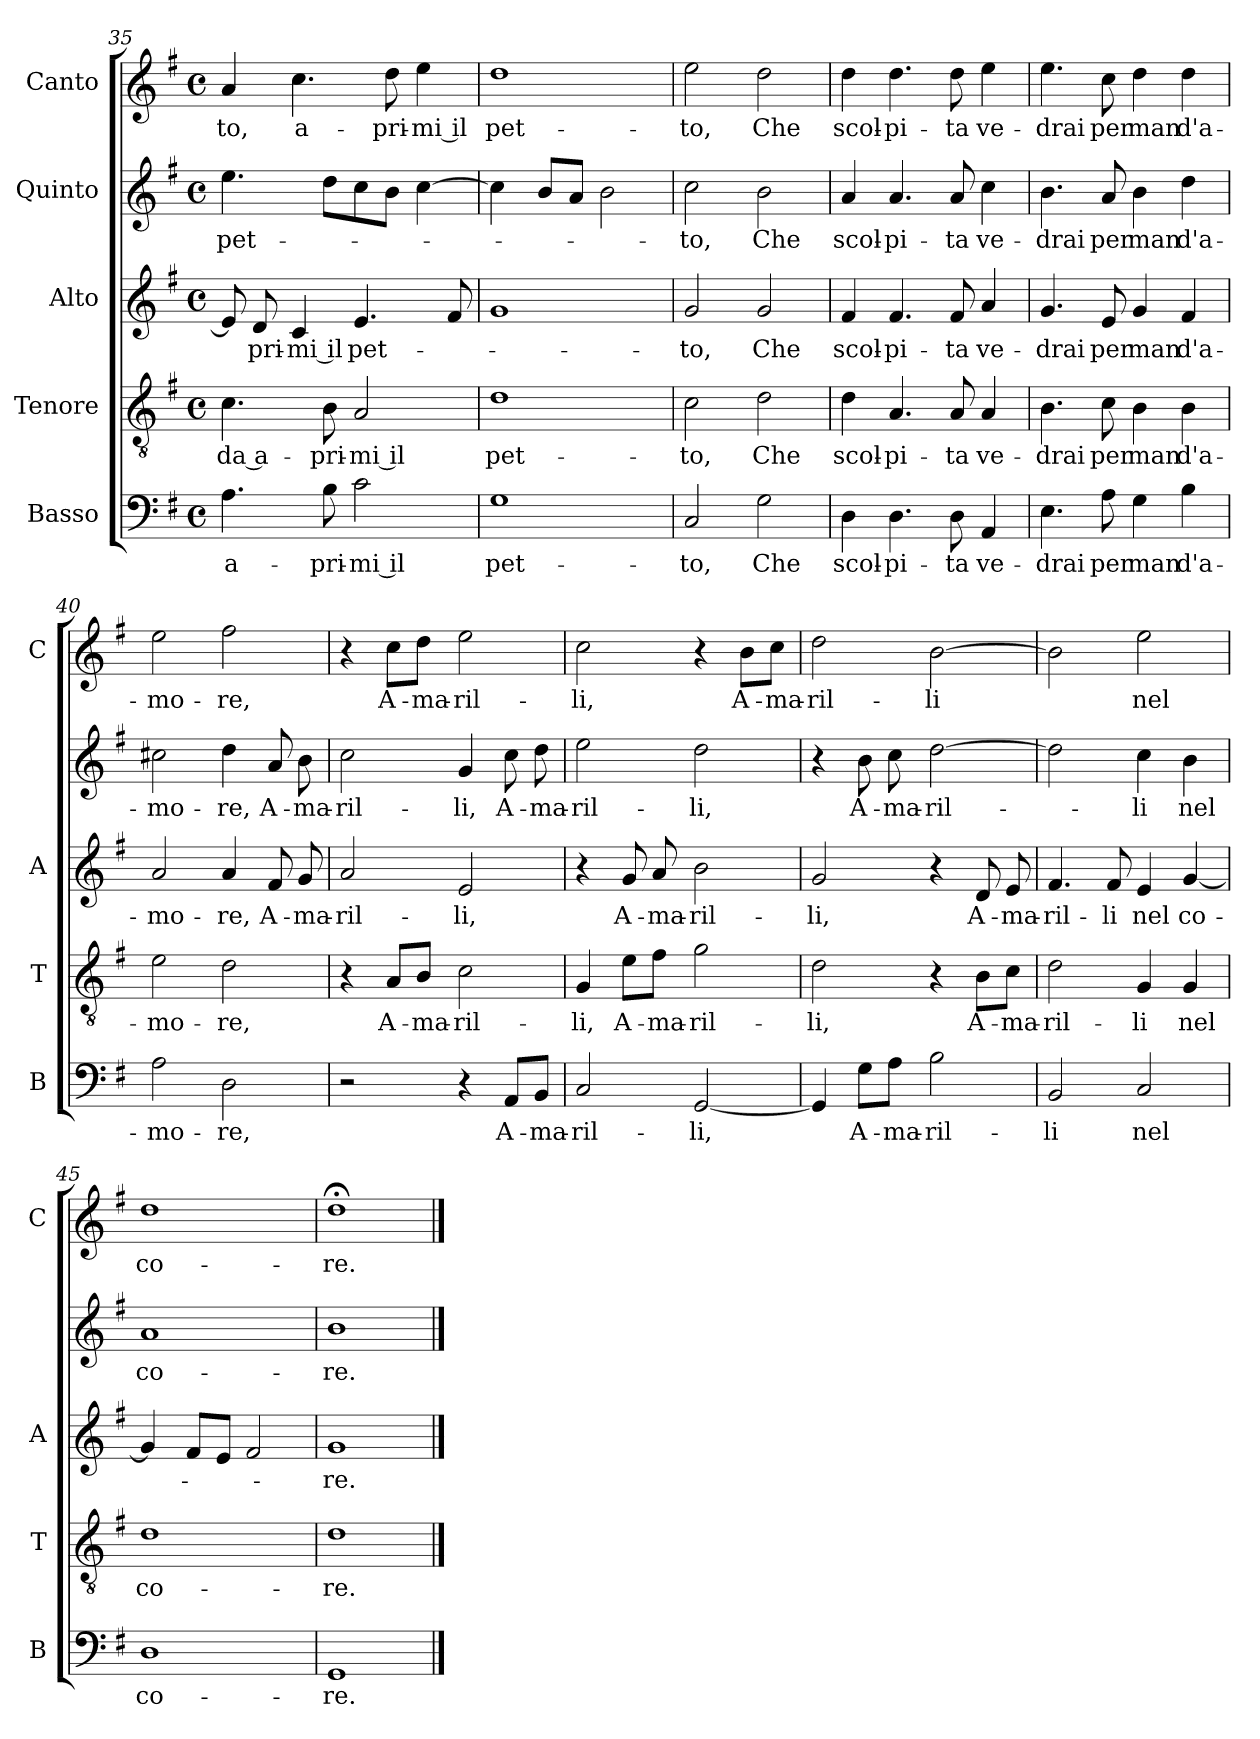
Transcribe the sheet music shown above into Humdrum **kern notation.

**kern	**text	**kern	**text	**kern	**text	**kern	**text	**kern	**text
*part5	*part5	*part4	*part4	*part3	*part3	*part2	*part2	*part1	*part1
*staff5	*staff5	*staff4	*staff4	*staff3	*staff3	*staff2	*staff2	*staff1	*staff1
*I"Basso	*	*I"Tenore	*	*I"Alto	*	*I"Quinto	*	*I"Canto	*
*I'B	*	*I'T	*	*I'A	*	*	*	*I'C	*
*clefF4	*	*clefGv2	*	*clefG2	*	*clefG2	*	*clefG2	*
*k[f#]	*	*k[f#]	*	*k[f#]	*	*k[f#]	*	*k[f#]	*
*G:	*	*G:	*	*G:	*	*G:	*	*G:	*
*M4/4	*	*M4/4	*	*M4/4	*	*M4/4	*	*M4/4	*
*met(c)	*	*met(c)	*	*met(c)	*	*met(c)	*	*met(c)	*
=35	=35	=35	=35	=35	=35	=35	=35	=35	=35
!	!LO:LY:b	!	!LO:LY:b	!	!	!	!LO:LY:b	!	!LO:LY:b
4.A\	a-	4.c\	-da a-	8e/]	.	4.ee\	pet-	4a/	-to,
!	!	!	!	!	!LO:LY:b	!	!	!	!
.	.	.	.	8d/	-pri-	.	.	.	.
!	!	!	!	!	!LO:LY:b	!	!	!	!LO:LY:b
.	.	.	.	4c/	-mi il	.	.	4.cc\	a-
!	!LO:LY:b	!	!LO:LY:b	!	!	!	!	!	!
8B\	-pri-	8B\	-pri-	.	.	8dd\L	.	.	.
!	!LO:LY:b	!	!LO:LY:b	!	!LO:LY:b	!	!	!	!
2c\	-mi il	2A/	-mi il	4.e/	pet-	8cc\	.	.	.
!	!	!	!	!	!	!	!	!	!LO:LY:b
.	.	.	.	.	.	8b\J	.	8dd\	-pri-
!	!	!	!	!	!	!	!	!	!LO:LY:b
.	.	.	.	.	.	[4cc\	.	4ee\	-mi il
.	.	.	.	8f#/	.	.	.	.	.
!!LO:LB:g=z
=36	=36	=36	=36	=36	=36	=36	=36	=36	=36
!	!LO:LY:b	!	!LO:LY:b	!	!	!	!	!	!LO:LY:b
1G	pet-	1d	pet-	1g	.	4cc\]	.	1dd	pet-
.	.	.	.	.	.	8b/L	.	.	.
.	.	.	.	.	.	8a/J	.	.	.
.	.	.	.	.	.	2b\	.	.	.
=37	=37	=37	=37	=37	=37	=37	=37	=37	=37
!	!LO:LY:b	!	!LO:LY:b	!	!LO:LY:b	!	!LO:LY:b	!	!LO:LY:b
2C/	-to,	2c\	-to,	2g/	-to,	2cc\	-to,	2ee\	-to,
!	!LO:LY:b	!	!LO:LY:b	!	!LO:LY:b	!	!LO:LY:b	!	!LO:LY:b
2G\	Che	2d\	Che	2g/	Che	2b\	Che	2dd\	Che
=38	=38	=38	=38	=38	=38	=38	=38	=38	=38
!	!LO:LY:b	!	!LO:LY:b	!	!LO:LY:b	!	!LO:LY:b	!	!LO:LY:b
4D\	scol-	4d\	scol-	4f#/	scol-	4a/	scol-	4dd\	scol-
!	!LO:LY:b	!	!LO:LY:b	!	!LO:LY:b	!	!LO:LY:b	!	!LO:LY:b
4.D\	-pi-	4.A/	-pi-	4.f#/	-pi-	4.a/	-pi-	4.dd\	-pi-
!	!LO:LY:b	!	!LO:LY:b	!	!LO:LY:b	!	!LO:LY:b	!	!LO:LY:b
8D\	-ta	8A/	-ta	8f#/	-ta	8a/	-ta	8dd\	-ta
!	!LO:LY:b	!	!LO:LY:b	!	!LO:LY:b	!	!LO:LY:b	!	!LO:LY:b
4AA/	ve-	4A/	ve-	4a/	ve-	4cc\	ve-	4ee\	ve-
=39	=39	=39	=39	=39	=39	=39	=39	=39	=39
!	!LO:LY:b	!	!LO:LY:b	!	!LO:LY:b	!	!LO:LY:b	!	!LO:LY:b
4.E\	-drai	4.B\	-drai	4.g/	-drai	4.b\	-drai	4.ee\	-drai
!	!LO:LY:b	!	!LO:LY:b	!	!LO:LY:b	!	!LO:LY:b	!	!LO:LY:b
8A\	per	8c\	per	8e/	per	8a/	per	8cc\	per
!	!LO:LY:b	!	!LO:LY:b	!	!LO:LY:b	!	!LO:LY:b	!	!LO:LY:b
4G\	man	4B\	man	4g/	man	4b\	man	4dd\	man
!	!LO:LY:b	!	!LO:LY:b	!	!LO:LY:b	!	!LO:LY:b	!	!LO:LY:b
4B\	d'a-	4B\	d'a-	4f#/	d'a-	4dd\	d'a-	4dd\	d'a-
=40	=40	=40	=40	=40	=40	=40	=40	=40	=40
!	!LO:LY:b	!	!LO:LY:b	!	!LO:LY:b	!	!LO:LY:b	!	!LO:LY:b
2A\	-mo-	2e\	-mo-	2a/	-mo-	2cc#X\	-mo-	2ee\	-mo-
!	!LO:LY:b	!	!LO:LY:b	!	!LO:LY:b	!	!LO:LY:b	!	!LO:LY:b
2D\	-re,	2d\	-re,	4a/	-re,	4dd\	-re,	2ff#\	-re,
!	!	!	!	!	!LO:LY:b	!	!LO:LY:b	!	!
.	.	.	.	8f#/	A-	8a/	A-	.	.
!	!	!	!	!	!LO:LY:b	!	!LO:LY:b	!	!
.	.	.	.	8g/	-ma-	8b\	-ma-	.	.
!!LO:LB:g=z
=41	=41	=41	=41	=41	=41	=41	=41	=41	=41
!	!	!	!	!	!LO:LY:b	!	!LO:LY:b	!	!
2r	.	4r	.	2a/	-ril-	2cc\	-ril-	4r	.
!	!	!	!LO:LY:b	!	!	!	!	!	!LO:LY:b
.	.	8A/L	A-	.	.	.	.	8cc\L	A-
!	!	!	!LO:LY:b	!	!	!	!	!	!LO:LY:b
.	.	8B/J	-ma-	.	.	.	.	8dd\J	-ma-
!	!	!	!LO:LY:b	!	!LO:LY:b	!	!LO:LY:b	!	!LO:LY:b
4r	.	2c\	-ril-	2e/	-li,	4g/	-li,	2ee\	-ril-
!	!LO:LY:b	!	!	!	!	!	!LO:LY:b	!	!
8AA/L	A-	.	.	.	.	8cc\	A-	.	.
!	!LO:LY:b	!	!	!	!	!	!LO:LY:b	!	!
8BB/J	-ma-	.	.	.	.	8dd\	-ma-	.	.
=42	=42	=42	=42	=42	=42	=42	=42	=42	=42
!	!LO:LY:b	!	!LO:LY:b	!	!	!	!LO:LY:b	!	!LO:LY:b
2C/	-ril-	4G/	-li,	4r	.	2ee\	-ril-	2cc\	-li,
!	!	!	!LO:LY:b	!	!LO:LY:b	!	!	!	!
.	.	8e\L	A-	8g/	A-	.	.	.	.
!	!	!	!LO:LY:b	!	!LO:LY:b	!	!	!	!
.	.	8f#\J	-ma-	8a/	-ma-	.	.	.	.
!	!LO:LY:b	!	!LO:LY:b	!	!LO:LY:b	!	!LO:LY:b	!	!
[2GG/	-li,	2g\	-ril-	2b\	-ril-	2dd\	-li,	4r	.
!	!	!	!	!	!	!	!	!	!LO:LY:b
.	.	.	.	.	.	.	.	8b\L	A-
!	!	!	!	!	!	!	!	!	!LO:LY:b
.	.	.	.	.	.	.	.	8cc\J	-ma-
=43	=43	=43	=43	=43	=43	=43	=43	=43	=43
!	!	!	!LO:LY:b	!	!LO:LY:b	!	!	!	!LO:LY:b
4GG/]	.	2d\	-li,	2g/	-li,	4r	.	2dd\	-ril-
!	!LO:LY:b	!	!	!	!	!	!LO:LY:b	!	!
8G\L	A-	.	.	.	.	8b\	A-	.	.
!	!LO:LY:b	!	!	!	!	!	!LO:LY:b	!	!
8A\J	-ma-	.	.	.	.	8cc\	-ma-	.	.
!	!LO:LY:b	!	!	!	!	!	!LO:LY:b	!	!LO:LY:b
2B\	-ril-	4r	.	4r	.	[2dd\	-ril-	[2b\	-li
!	!	!	!LO:LY:b	!	!LO:LY:b	!	!	!	!
.	.	8B\L	A-	8d/	A-	.	.	.	.
!	!	!	!LO:LY:b	!	!LO:LY:b	!	!	!	!
.	.	8c\J	-ma-	8e/	-ma-	.	.	.	.
=44	=44	=44	=44	=44	=44	=44	=44	=44	=44
!	!LO:LY:b	!	!LO:LY:b	!	!LO:LY:b	!	!	!	!
2BB/	-li	2d\	-ril-	4.f#/	-ril-	2dd\]	.	2b\]	.
!	!	!	!	!	!LO:LY:b	!	!	!	!
.	.	.	.	8f#/	-li	.	.	.	.
!	!LO:LY:b	!	!LO:LY:b	!	!LO:LY:b	!	!LO:LY:b	!	!LO:LY:b
2C/	nel	4G/	-li	4e/	nel	4cc\	-li	2ee\	nel
!	!	!	!LO:LY:b	!	!LO:LY:b	!	!LO:LY:b	!	!
.	.	4G/	nel	[4g/	co-	4b\	nel	.	.
=45	=45	=45	=45	=45	=45	=45	=45	=45	=45
!	!LO:LY:b	!	!LO:LY:b	!	!	!	!LO:LY:b	!	!LO:LY:b
1D	co-	1d	co-	4g/]	.	1a	co-	1dd	co-
.	.	.	.	8f#/L	.	.	.	.	.
.	.	.	.	8e/J	.	.	.	.	.
.	.	.	.	2f#/	.	.	.	.	.
=46	=46	=46	=46	=46	=46	=46	=46	=46	=46
!	!LO:LY:b	!	!LO:LY:b	!	!LO:LY:b	!	!LO:LY:b	!	!LO:LY:b
1GG	-re.	1d	-re.	1g	-re.	1b	-re.	1dd;<	-re.
==	==	==	==	==	==	==	==	==	==
*-	*-	*-	*-	*-	*-	*-	*-	*-	*-
